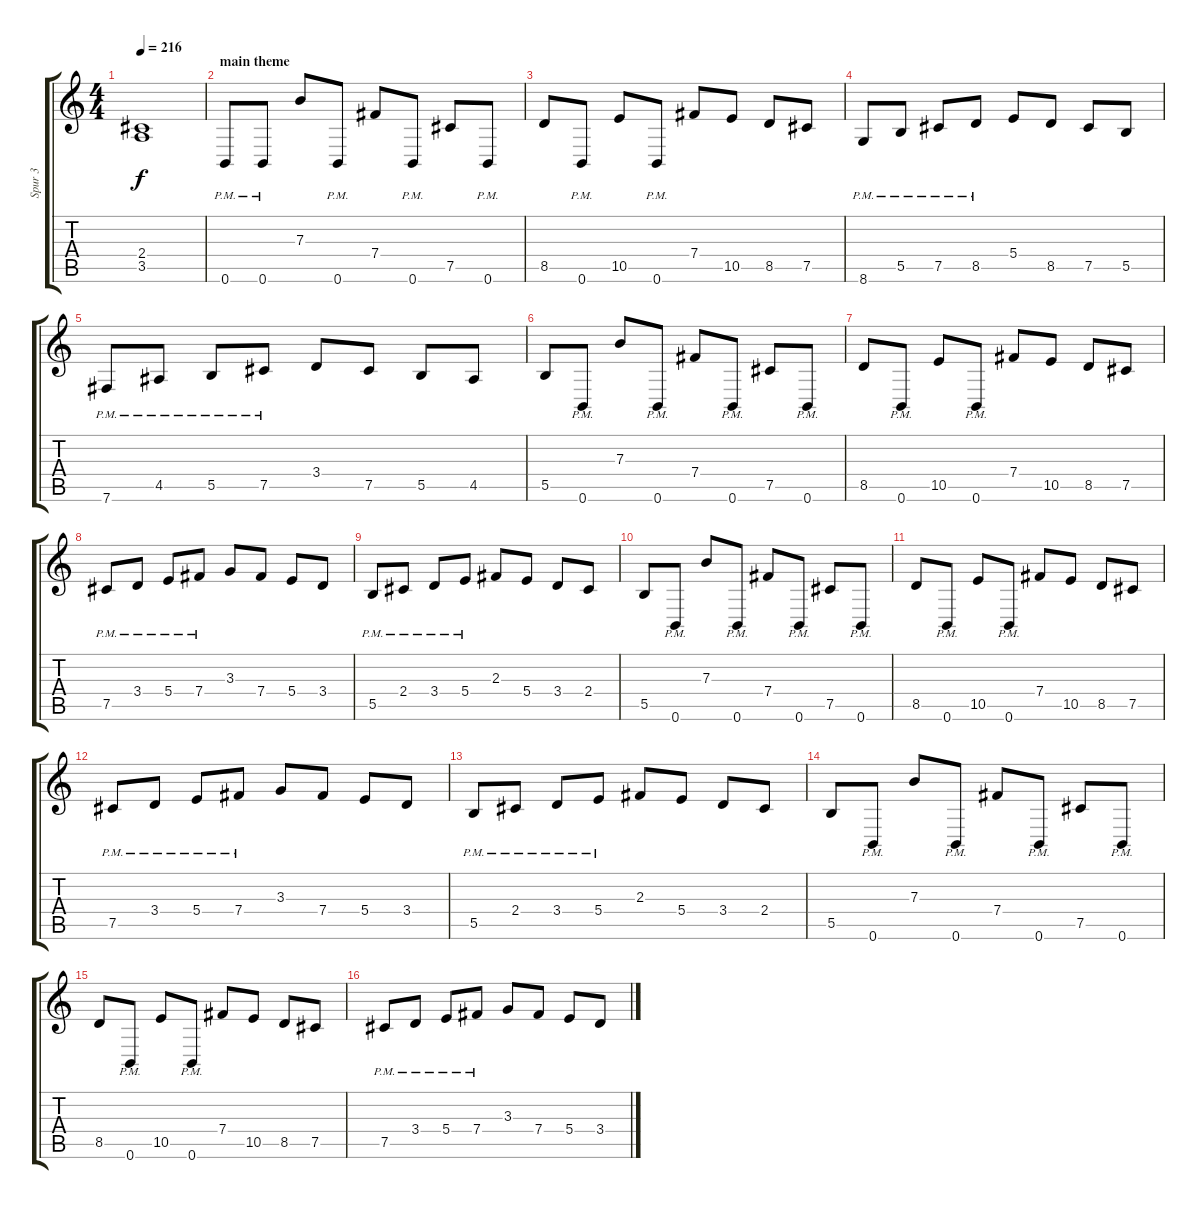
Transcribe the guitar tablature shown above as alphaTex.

\track ("Spur 3" "Spur 3") {instrument distortionguitar}
\staff {score tabs}
\tuning (Db4 Ab3 E3 B2 Gb2 B1) {hide}
\ts (4 4)
\tempo 216
\clef g2
\ks c
(2.4 3.5).1{dy f} |
\section ("" "main theme")
0.6{pm}.8 0.6{pm}.8 7.3.8 0.6{pm}.8 7.4.8 0.6{pm}.8 7.5.8 0.6{pm}.8 |
8.5.8 0.6{pm}.8 10.5.8 0.6{pm}.8 7.4.8 10.5.8 8.5.8 7.5.8 |
8.6{pm}.8 5.5{pm}.8 7.5{pm}.8 8.5{pm}.8 5.4.8 8.5.8 7.5.8 5.5.8 |
7.6{pm}.8 4.5{pm}.8 5.5{pm}.8 7.5{pm}.8 3.4.8 7.5.8 5.5.8 4.5.8 |
5.5.8 0.6{pm}.8 7.3.8 0.6{pm}.8 7.4.8 0.6{pm}.8 7.5.8 0.6{pm}.8 |
8.5.8 0.6{pm}.8 10.5.8 0.6{pm}.8 7.4.8 10.5.8 8.5.8 7.5.8 |
7.5{pm}.8 3.4{pm}.8 5.4{pm}.8 7.4{pm}.8 3.3.8 7.4.8 5.4.8 3.4.8 |
5.5{pm}.8 2.4{pm}.8 3.4{pm}.8 5.4{pm}.8 2.3.8 5.4.8 3.4.8 2.4.8 |
5.5.8 0.6{pm}.8 7.3.8 0.6{pm}.8 7.4.8 0.6{pm}.8 7.5.8 0.6{pm}.8 |
8.5.8 0.6{pm}.8 10.5.8 0.6{pm}.8 7.4.8 10.5.8 8.5.8 7.5.8 |
7.5{pm}.8 3.4{pm}.8 5.4{pm}.8 7.4{pm}.8 3.3.8 7.4.8 5.4.8 3.4.8 |
5.5{pm}.8 2.4{pm}.8 3.4{pm}.8 5.4{pm}.8 2.3.8 5.4.8 3.4.8 2.4.8 |
5.5.8 0.6{pm}.8 7.3.8 0.6{pm}.8 7.4.8 0.6{pm}.8 7.5.8 0.6{pm}.8 |
8.5.8 0.6{pm}.8 10.5.8 0.6{pm}.8 7.4.8 10.5.8 8.5.8 7.5.8 |
7.5{pm}.8 3.4{pm}.8 5.4{pm}.8 7.4{pm}.8 3.3.8 7.4.8 5.4.8 3.4.8
